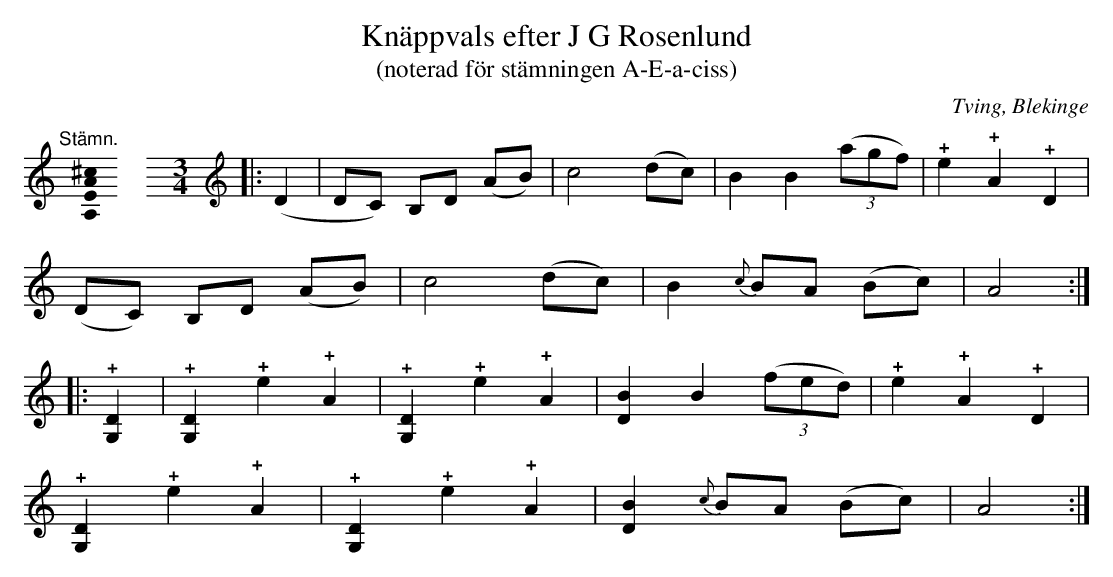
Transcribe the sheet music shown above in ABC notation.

X:1
T:Knäppvals efter J G Rosenlund
T:(noterad för stämningen A-E-a-ciss)
O:Tving, Blekinge
L:1/4
U:o=+open+
M:none
K:C
"@-20,30 Stämn."[A,EA^c]0 \
[M:3/4]\
[K:C clef=treble]\
|: (D | D/C/) B,/D/ (A/B/) | c2 (d/c/) | B B ((3a/g/f/) | !+!e !+!A !+!D |
       (D/C/) B,/D/ (A/B/) | c2 (d/c/) | B {c}B/A/ (B/c/) | A2 :|
|: !+![G,D] | !+![G,D] !+!e !+!A | !+![G,D] !+!e !+!A | [DB] B ((3f/e/d/) | !+!e !+!A !+!D |
   !+![G,D] !+!e !+!A | !+![G,D] !+!e !+!A | [DB] {c}B/A/ (B/c/) | A2 :|
